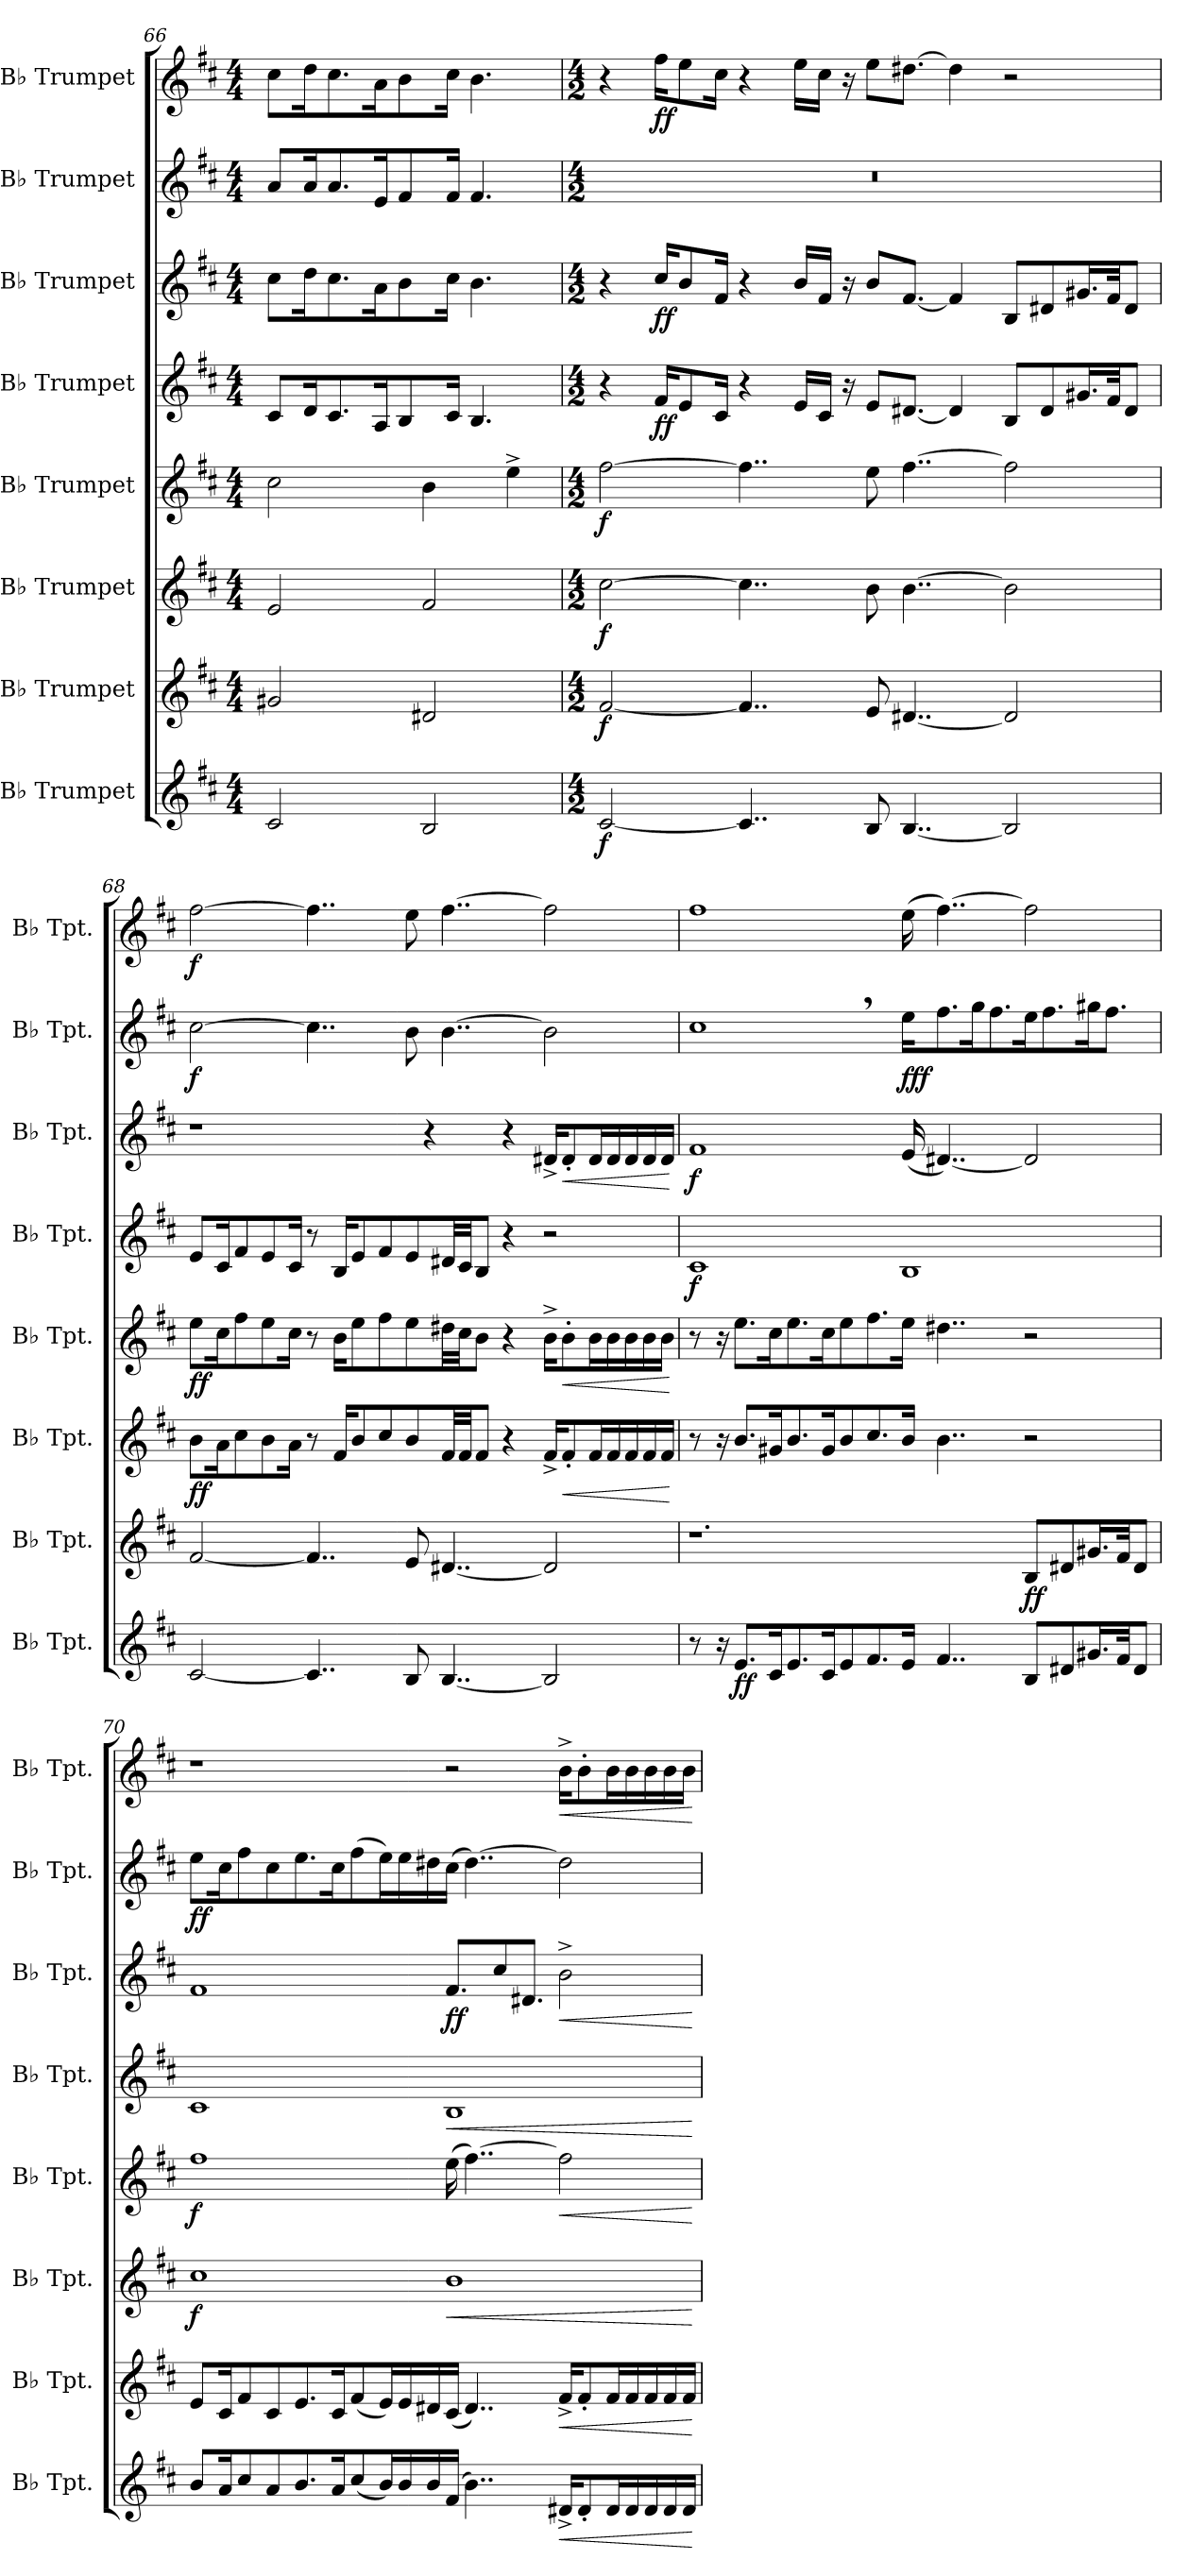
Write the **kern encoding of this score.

**kern	**dynam	**kern	**dynam	**kern	**dynam	**kern	**dynam	**kern	**dynam	**kern	**dynam	**kern	**dynam	**kern	**dynam
*part8	*part8	*part7	*part7	*part6	*part6	*part5	*part5	*part4	*part4	*part3	*part3	*part2	*part2	*part1	*part1
*staff8	*staff8	*staff7	*staff7	*staff6	*staff6	*staff5	*staff5	*staff4	*staff4	*staff3	*staff3	*staff2	*staff2	*staff1	*staff1
*I"B♭ Trumpet	*	*I"B♭ Trumpet	*	*I"B♭ Trumpet	*	*I"B♭ Trumpet	*	*I"B♭ Trumpet	*	*I"B♭ Trumpet	*	*I"B♭ Trumpet	*	*I"B♭ Trumpet	*
*I'B♭ Tpt.	*	*I'B♭ Tpt.	*	*I'B♭ Tpt.	*	*I'B♭ Tpt.	*	*I'B♭ Tpt.	*	*I'B♭ Tpt.	*	*I'B♭ Tpt.	*	*I'B♭ Tpt.	*
*clefG2	*	*clefG2	*	*clefG2	*	*clefG2	*	*clefG2	*	*clefG2	*	*clefG2	*	*clefG2	*
*ITrd1c2	*	*ITrd1c2	*	*ITrd1c2	*	*ITrd1c2	*	*ITrd1c2	*	*ITrd1c2	*	*ITrd1c2	*	*ITrd1c2	*
*k[]	*	*k[]	*	*k[]	*	*k[]	*	*k[]	*	*k[]	*	*k[]	*	*k[]	*
*M4/4	*	*M4/4	*	*M4/4	*	*M4/4	*	*M4/4	*	*M4/4	*	*M4/4	*	*M4/4	*
=66	=66	=66	=66	=66	=66	=66	=66	=66	=66	=66	=66	=66	=66	=66	=66
2B/	.	2f#X/	.	2d/	.	2b\	.	8B/L	.	8b\L	.	8g/L	.	8b\L	.
.	.	.	.	.	.	.	.	16c/K	.	16cc\K	.	16g/K	.	16cc\K	.
.	.	.	.	.	.	.	.	8.B/	.	8.b\	.	8.g/	.	8.b\	.
.	.	.	.	.	.	.	.	16G/K	.	16g\K	.	16d/K	.	16g\K	.
.	.	.	.	.	.	.	.	8A/	.	8a\	.	8e/	.	8a\	.
2A/	.	2c#X/	.	2e/	.	4a\	.	.	.	.	.	.	.	.	.
.	.	.	.	.	.	.	.	16B/Jk	.	16b\Jk	.	16e/Jk	.	16b\Jk	.
.	.	.	.	.	.	.	.	4.A/	.	4.a\	.	4.e/	.	4.a\	.
.	.	.	.	.	.	4dd^\	.	.	.	.	.	.	.	.	.
!!LO:PB:g=z
=67	=67	=67	=67	=67	=67	=67	=67	=67	=67	=67	=67	=67	=67	=67	=67
*M4/2	*	*M4/2	*	*M4/2	*	*M4/2	*	*M4/2	*	*M4/2	*	*M4/2	*	*M4/2	*
*	*	*	*	*	*	*	*	*	*	*	*	*	*	*MM120	*
!	!LO:DY:b	!	!LO:DY:b	!	!LO:DY:b	!	!LO:DY:b	!	!	!	!	!	!	!	!
[2B/	f	[2e/	f	[2b\	f	[2ee\	f	4r	.	4r	.	0r	.	4r	.
!	!	!	!	!	!	!	!	!	!LO:DY:b	!	!LO:DY:b	!	!	!	!LO:DY:b
.	.	.	.	.	.	.	.	16e/KL	ff	16b/KL	ff	.	.	16ee\KL	ff
.	.	.	.	.	.	.	.	8d/	.	8a/	.	.	.	8dd\	.
.	.	.	.	.	.	.	.	16B/Jk	.	16e/Jk	.	.	.	16b\Jk	.
4..B/]	.	4..e/]	.	4..b\]	.	4..ee\]	.	4r	.	4r	.	.	.	4r	.
.	.	.	.	.	.	.	.	16d/LL	.	16a/LL	.	.	.	16dd\LL	.
.	.	.	.	.	.	.	.	16B/JJ	.	16e/JJ	.	.	.	16b\JJ	.
.	.	.	.	.	.	.	.	16r	.	16r	.	.	.	16r	.
8A/	.	8d/	.	8a\	.	8dd\	.	8d/L	.	8a/L	.	.	.	8dd\L	.
[4..A/	.	[4..c#X/	.	[4..a\	.	[4..ee\	.	[8.c#X/J	.	[8.e/J	.	.	.	[8.cc#X\J	.
.	.	.	.	.	.	.	.	4c#/]	.	4e/]	.	.	.	4cc#\]	.
2A/]	.	2c#/]	.	2a\]	.	2ee\]	.	8A/L	.	8A/L	.	.	.	2r	.
.	.	.	.	.	.	.	.	8c#/	.	8c#X/	.	.	.	.	.
.	.	.	.	.	.	.	.	16.f#X/L	.	16.f#X/L	.	.	.	.	.
.	.	.	.	.	.	.	.	32e/JK	.	32e/JK	.	.	.	.	.
.	.	.	.	.	.	.	.	8c#/J	.	8c#/J	.	.	.	.	.
=68	=68	=68	=68	=68	=68	=68	=68	=68	=68	=68	=68	=68	=68	=68	=68
!	!	!	!	!	!LO:DY:b	!	!LO:DY:b	!	!	!	!	!	!LO:DY:b	!	!LO:DY:b
[2B/	.	[2e/	.	8a\L	ff	8dd\L	ff	8d/L	.	1r	.	[2b\	f	[2ee\	f
.	.	.	.	16g\K	.	16b\K	.	16B/K	.	.	.	.	.	.	.
.	.	.	.	8b\	.	8ee\	.	8e/	.	.	.	.	.	.	.
.	.	.	.	8a\	.	8dd\	.	8d/	.	.	.	.	.	.	.
.	.	.	.	16g\Jk	.	16b\Jk	.	16B/Jk	.	.	.	.	.	.	.
4..B/]	.	4..e/]	.	8r	.	8r	.	8r	.	.	.	4..b\]	.	4..ee\]	.
.	.	.	.	16e/KL	.	16a\KL	.	16A/KL	.	.	.	.	.	.	.
.	.	.	.	8a/	.	8dd\	.	8d/	.	.	.	.	.	.	.
.	.	.	.	8b/	.	8ee\	.	8e/	.	.	.	.	.	.	.
8A/	.	8d/	.	8a/	.	8dd\	.	8d/	.	.	.	8a\	.	8dd\	.
.	.	.	.	.	.	.	.	.	.	4r	.	.	.	.	.
[4..A/	.	[4..c#X/	.	32e/LL	.	32cc#X\LL	.	32c#X/LL	.	.	.	[4..a\	.	[4..ee\	.
.	.	.	.	32e/JJ	.	32b\JJ	.	32B/JJ	.	.	.	.	.	.	.
.	.	.	.	8e/J	.	8a\J	.	8A/J	.	.	.	.	.	.	.
.	.	.	.	4r	.	4r	.	4r	.	4r	.	.	.	.	.
2A/]	.	2c#/]	.	16e^/KL	.	16a^\KL	.	2r	.	16c#X^/KL	.	2a\]	.	2ee\]	.
!	!	!	!	!	!LO:HP:b	!	!LO:HP:b	!	!	!	!LO:HP:b	!	!	!	!
.	.	.	.	8e'/	<	8a'\	<	.	.	8c#'/	<	.	.	.	.
.	.	.	.	16e/L	.	16a\L	.	.	.	16c#/L	.	.	.	.	.
.	.	.	.	16e/	.	16a\	.	.	.	16c#/	.	.	.	.	.
.	.	.	.	16e/	.	16a\	.	.	.	16c#/	.	.	.	.	.
.	.	.	.	16e/	.	16a\	.	.	.	16c#/	.	.	.	.	.
.	.	.	.	16e/JJ	.	16a\JJ	.	.	.	16c#/JJ	.	.	.	.	.
.	.	.	.	.	[	.	[	.	.	.	[	.	.	.	.
!!LO:PB:g=z
=69	=69	=69	=69	=69	=69	=69	=69	=69	=69	=69	=69	=69	=69	=69	=69
!	!	!	!	!	!	!	!	!	!LO:DY:b	!	!LO:DY:b	!	!	!	!
8r	.	1.r	.	8r	.	8r	.	1B	f	1e	f	1b,	.	1ee	.
16r	.	.	.	16r	.	16r	.	.	.	.	.	.	.	.	.
!	!LO:DY:b	!	!	!	!	!	!	!	!	!	!	!	!	!	!
8.d/L	ff	.	.	8.a/L	.	8.dd\L	.	.	.	.	.	.	.	.	.
16B/K	.	.	.	16f#X/K	.	16b\K	.	.	.	.	.	.	.	.	.
8.d/	.	.	.	8.a/	.	8.dd\	.	.	.	.	.	.	.	.	.
16B/K	.	.	.	16f#/K	.	16b\K	.	.	.	.	.	.	.	.	.
8d/	.	.	.	8a/	.	8dd\	.	.	.	.	.	.	.	.	.
8.e/	.	.	.	8.b/	.	8.ee\	.	.	.	.	.	.	.	.	.
!	!	!	!	!	!	!	!	!	!	!	!	!	!LO:DY:b	!	!
16d/Jk	.	.	.	16a/Jk	.	16dd\Jk	.	1A	.	(<16d/	.	16dd\KL	fff	(>16dd\	.
4..e/	.	.	.	4..a\	.	4..cc#X\	.	.	.	[4..c#X/)	.	8.ee\	.	[4..ee\)	.
.	.	.	.	.	.	.	.	.	.	.	.	16ff\K	.	.	.
.	.	.	.	.	.	.	.	.	.	.	.	8.ee\	.	.	.
!	!	!	!LO:DY:b	!	!	!	!	!	!	!	!	!	!	!	!
8A/L	.	8A/L	ff	2r	.	2r	.	.	.	2c#/]	.	16dd\K	.	2ee\]	.
.	.	.	.	.	.	.	.	.	.	.	.	8.ee\	.	.	.
8c#X/	.	8c#X/	.	.	.	.	.	.	.	.	.	.	.	.	.
16.f#X/L	.	16.f#X/L	.	.	.	.	.	.	.	.	.	16ff#X\K	.	.	.
.	.	.	.	.	.	.	.	.	.	.	.	8.ee\J	.	.	.
32e/JK	.	32e/JK	.	.	.	.	.	.	.	.	.	.	.	.	.
8c#/J	.	8c#/J	.	.	.	.	.	.	.	.	.	.	.	.	.
=70	=70	=70	=70	=70	=70	=70	=70	=70	=70	=70	=70	=70	=70	=70	=70
!	!	!	!	!	!LO:DY:b	!	!LO:DY:b	!	!	!	!	!	!LO:DY:b	!	!
8a/L	.	8d/L	.	1b	f	1ee	f	1B	.	1e	.	8dd\L	ff	1r	.
16g/K	.	16B/K	.	.	.	.	.	.	.	.	.	16b\K	.	.	.
8b/	.	8e/	.	.	.	.	.	.	.	.	.	8ee\	.	.	.
8g/	.	8B/	.	.	.	.	.	.	.	.	.	8b\	.	.	.
8.a/	.	8.d/	.	.	.	.	.	.	.	.	.	8.dd\	.	.	.
16g/K	.	16B/K	.	.	.	.	.	.	.	.	.	16b\K	.	.	.
(<8b/	.	(<8e/	.	.	.	.	.	.	.	.	.	(>8ee\	.	.	.
16a/L)	.	16d/L)	.	.	.	.	.	.	.	.	.	16dd\L)	.	.	.
16a/	.	16d/	.	.	.	.	.	.	.	.	.	16dd\	.	.	.
16a/	.	16c#X/	.	.	.	.	.	.	.	.	.	16cc#X\	.	.	.
!	!	!	!	!	!LO:HP:b	!	!	!	!LO:HP:b	!	!LO:DY:b	!	!	!	!
(>16e/JJ	.	(<16B/JJ	.	1a	<	(>16dd\	.	1A	<	8.e/L	ff	(>16b\JJ	.	2r	.
4..a\)	.	4..c#/)	.	.	.	[4..ee\)	.	.	.	.	.	[4..cc#\)	.	.	.
.	.	.	.	.	.	.	.	.	.	8b/	.	.	.	.	.
.	.	.	.	.	.	.	.	.	.	8.c#X/J	.	.	.	.	.
!	!LO:HP:b	!	!LO:HP:b	!	!	!	!LO:HP:b	!	!	!	!LO:HP:b	!	!	!	!LO:HP:b
16c#X^/KL	<	16e^/KL	<	.	.	2ee\]	<	.	.	2a^\	<	2cc#\]	.	16a^\KL	<
8c#'/	.	8e'/	.	.	.	.	.	.	.	.	.	.	.	8a'\	.
16c#/L	.	16e/L	.	.	.	.	.	.	.	.	.	.	.	16a\L	.
16c#/	.	16e/	.	.	.	.	.	.	.	.	.	.	.	16a\	.
16c#/	.	16e/	.	.	.	.	.	.	.	.	.	.	.	16a\	.
16c#/	.	16e/	.	.	.	.	.	.	.	.	.	.	.	16a\	.
16c#/JJ	.	16e/JJ	.	.	.	.	.	.	.	.	.	.	.	16a\JJ	.
.	[	.	[	.	[	.	[	.	[	.	[	.	.	.	[
=	=	=	=	=	=	=	=	=	=	=	=	=	=	=	=
*-	*-	*-	*-	*-	*-	*-	*-	*-	*-	*-	*-	*-	*-	*-	*-
